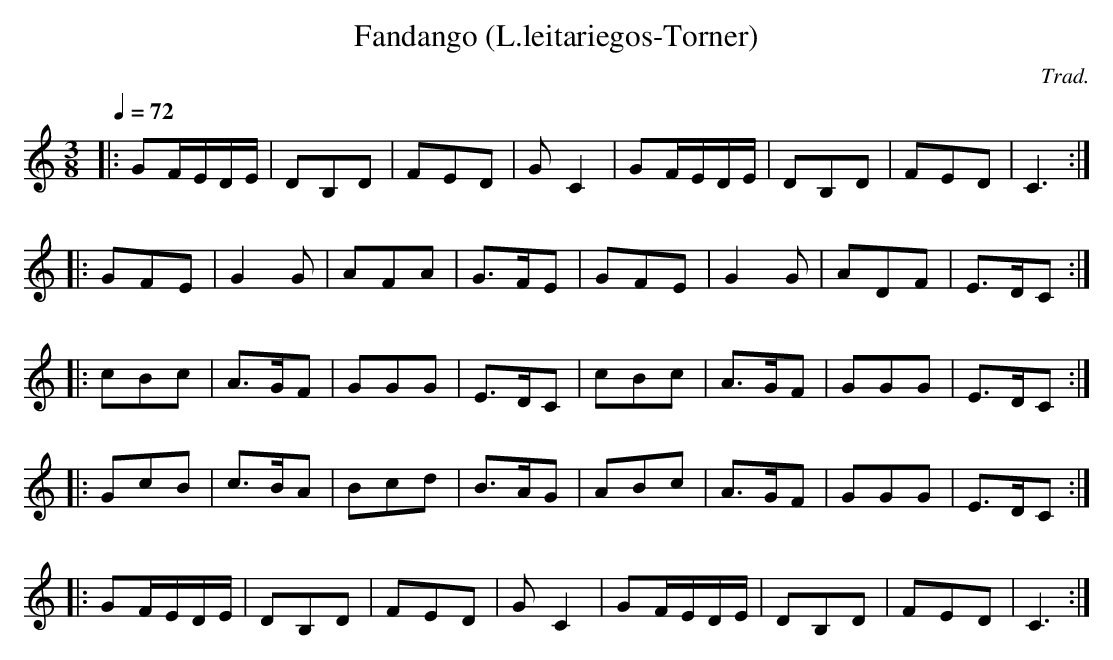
X:1
T:Fandango (L.leitariegos-Torner)
C:Trad.
M:3/8
L:1/8
Q:1/4=72
K:C
|: GF/E/D/E/|DB,D|FED|G C2|GF/E/D/E/|DB,D|FED|C3 :|
|: GFE|G2 G|AFA|G3/2F/E|GFE|G2 G|ADF|E3/2D/C :|
|: cBc|A3/2G/F|GGG|E3/2D/C|cBc|A3/2G/F|GGG|E3/2D/C :|
|: GcB|c3/2B/A|Bcd|B3/2A/G|ABc|A3/2G/F|GGG|E3/2D/C :|
|: GF/E/D/E/|DB,D|FED|G C2|GF/E/D/E/|DB,D|FED|C3 :|
